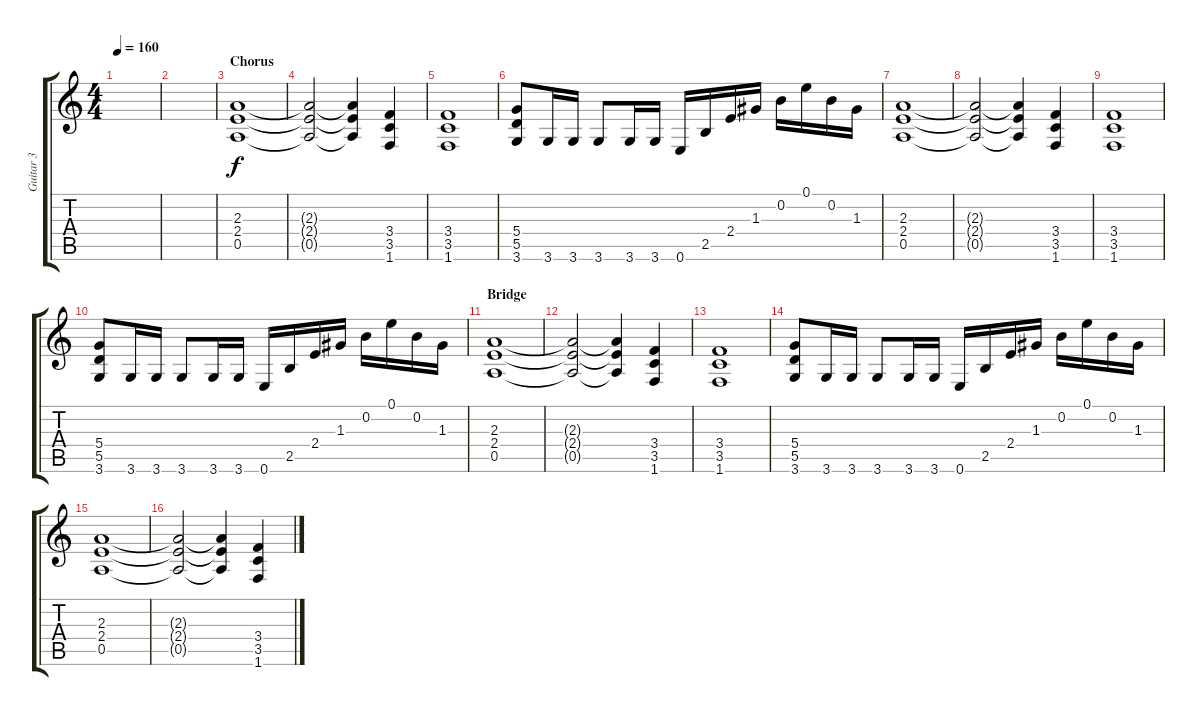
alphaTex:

\track ("Guitar 3" "Guitar 3") {instrument distortionguitar}
\staff {score tabs}
\tuning (E4 B3 G3 D3 A2 E2) {hide}
\ts (4 4)
\tempo 160
\clef g2
\ks c
|
|
\section ("" "Chorus")
(2.3 2.4 0.5).1{instrument distortionguitar} |
(2.3{t} 2.4{t} 0.5{t}).2 (2.3{t} 2.4{t} 0.5{t}).4 (3.4 3.5 1.6).4 |
(3.4 3.5 1.6).1 |
(5.4 5.5 3.6).8 3.6.16 3.6.16 3.6.8 3.6.16 3.6.16 0.6.16 2.5.16 2.4.16 1.3.16 0.2.16 0.1.16 0.2.16 1.3.16 |
(2.3 2.4 0.5).1 |
(2.3{t} 2.4{t} 0.5{t}).2 (2.3{t} 2.4{t} 0.5{t}).4 (3.4 3.5 1.6).4 |
(3.4 3.5 1.6).1 |
(5.4 5.5 3.6).8 3.6.16 3.6.16 3.6.8 3.6.16 3.6.16 0.6.16 2.5.16 2.4.16 1.3.16 0.2.16 0.1.16 0.2.16 1.3.16 |
\section ("" "Bridge")
(2.3 2.4 0.5).1 |
(2.3{t} 2.4{t} 0.5{t}).2 (2.3{t} 2.4{t} 0.5{t}).4 (3.4 3.5 1.6).4 |
(3.4 3.5 1.6).1 |
(5.4 5.5 3.6).8 3.6.16 3.6.16 3.6.8 3.6.16 3.6.16 0.6.16 2.5.16 2.4.16 1.3.16 0.2.16 0.1.16 0.2.16 1.3.16 |
(2.3 2.4 0.5).1 |
(2.3{t} 2.4{t} 0.5{t}).2 (2.3{t} 2.4{t} 0.5{t}).4 (3.4 3.5 1.6).4
